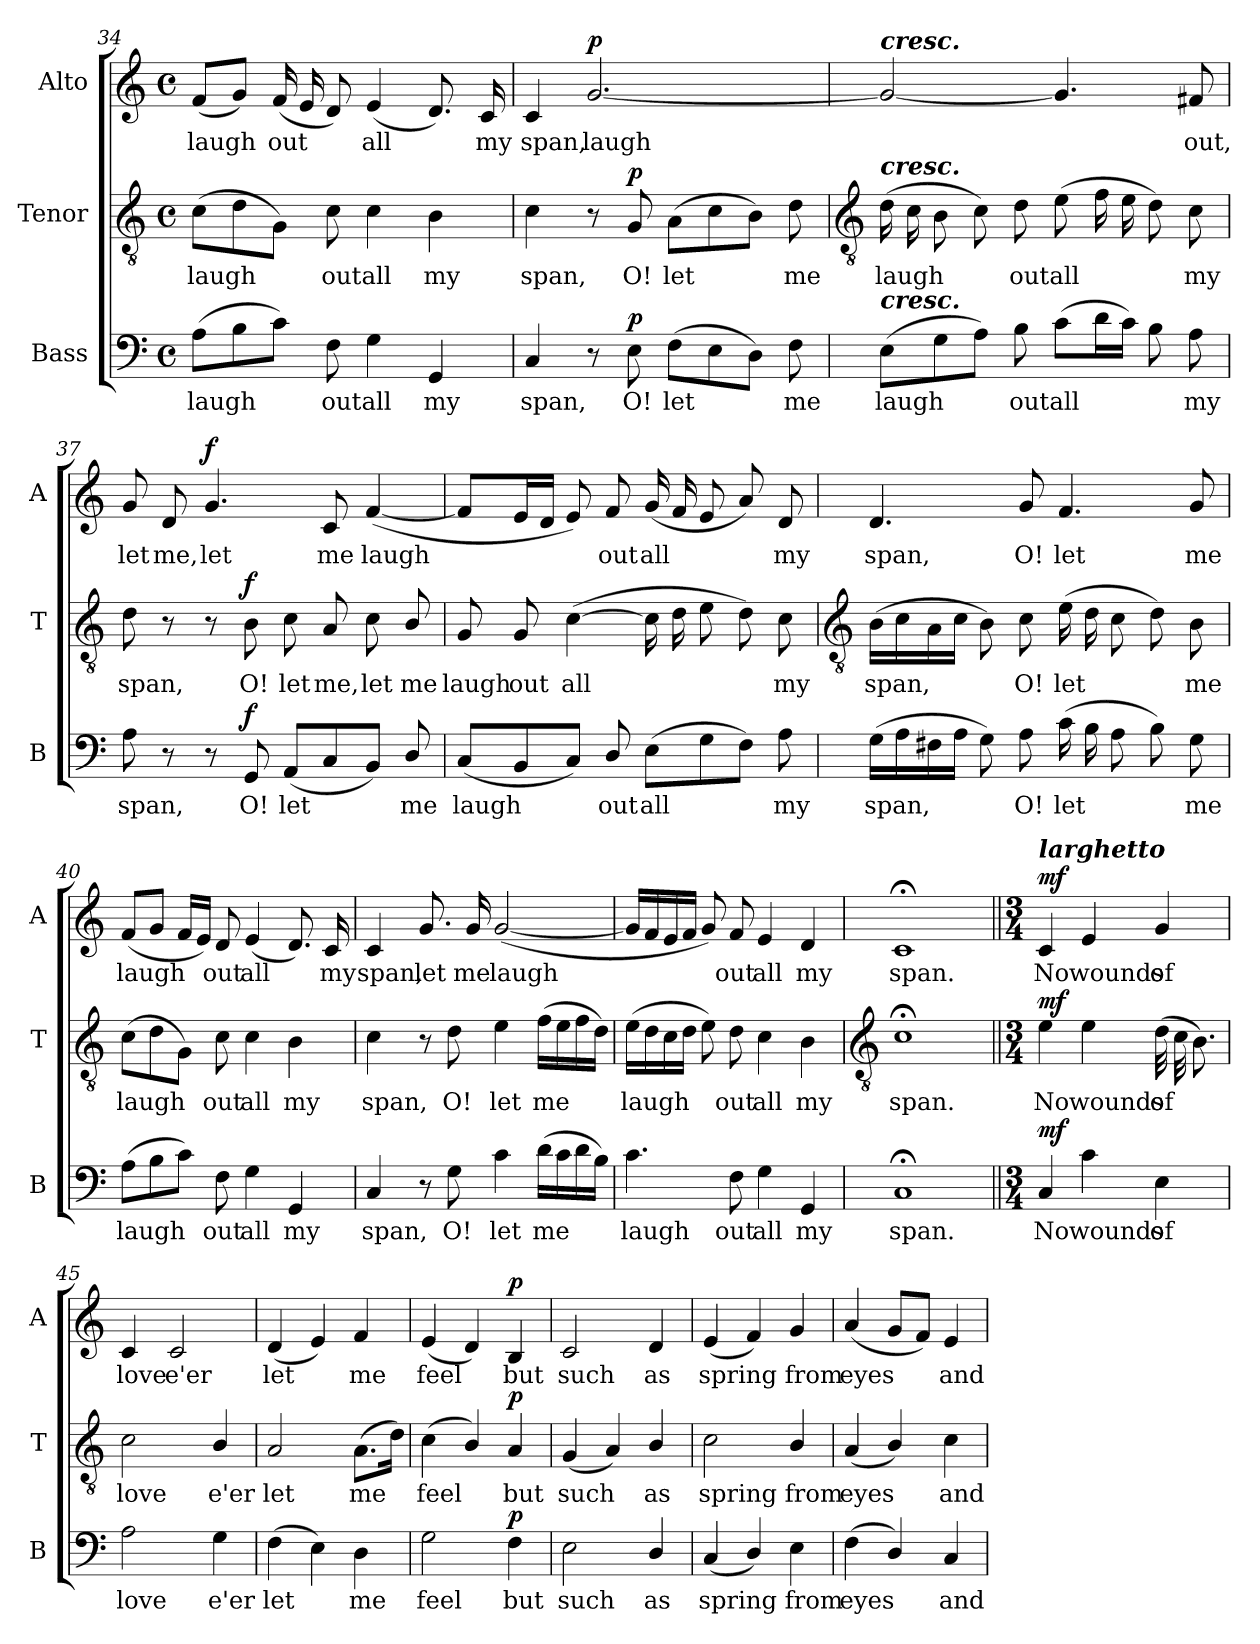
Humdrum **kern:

**kern	**text	**dynam	**kern	**text	**dynam	**kern	**text	**dynam
*part3	*part3	*part3	*part2	*part2	*part2	*part1	*part1	*part1
*staff3	*staff3	*staff3	*staff2	*staff2	*staff2	*staff1	*staff1	*staff1
*I"Bass	*	*	*I"Tenor	*	*	*I"Alto	*	*
*I'B	*	*	*I'T	*	*	*I'A	*	*
*clefF4	*	*	*clefGv2	*	*	*clefG2	*	*
*k[]	*	*	*k[]	*	*	*k[]	*	*
*C:	*	*	*C:	*	*	*C:	*	*
*M4/4	*	*	*M4/4	*	*	*M4/4	*	*
*met(c)	*	*	*met(c)	*	*	*met(c)	*	*
=34	=34	=34	=34	=34	=34	=34	=34	=34
!	!LO:LY:b	!	!	!LO:LY:b	!	!	!LO:LY:b	!
(>8AL	laugh	.	(>8cL	laugh	.	(<8fL	laugh	.
8B	.	.	8d	.	.	8gJ)	.	.
!	!	!	!	!	!	!	!LO:LY:b	!
8cJ)	.	.	8GJ)	.	.	(<16fLL	out	.
.	.	.	.	.	.	16e	.	.
!	!LO:LY:b	!	!	!LO:LY:b	!	!	!	!
8F	out	.	8c	out	.	8dJ)	.	.
!	!LO:LY:b	!	!	!LO:LY:b	!	!	!LO:LY:b	!
4G	all	.	4c	all	.	(<4e	all	.
!	!LO:LY:b	!	!	!LO:LY:b	!	!	!	!
4GG	my	.	4B	my	.	8.d)	.	.
!	!	!	!	!	!	!	!LO:LY:b	!
.	.	.	.	.	.	16c	my	.
=35	=35	=35	=35	=35	=35	=35	=35	=35
!	!LO:LY:b	!	!	!LO:LY:b	!	!	!LO:LY:b	!
4C	span,	.	4c	span,	.	4c	span,	.
!	!	!	!	!	!	!	!LO:LY:b	!LO:DY:b
8r	.	.	8r	.	.	[2.g	laugh	p
!	!LO:LY:b	!LO:DY:b	!	!LO:LY:b	!LO:DY:b	!	!	!
8E	O!	p	8G	O!	p	.	.	.
!	!LO:LY:b	!	!	!LO:LY:b	!	!	!	!
(>8FL	let	.	(>8AL	let	.	.	.	.
8E	.	.	8c	.	.	.	.	.
8DJ)	.	.	8BJ)	.	.	.	.	.
!	!LO:LY:b	!	!	!LO:LY:b	!	!	!	!
8F	me	.	8d	me	.	.	.	.
!!LO:LB:g=z
=36	=36	=36	=36	=36	=36	=36	=36	=36
*	*	*	*clefGv2	*	*	*	*	*
!	!	!	!	!	!	!LO:TX:a:Bi:t=cresc.	!	!
!	!	!	!LO:TX:a:Bi:t=cresc.	!	!	!	!	!
!LO:TX:a:Bi:t=cresc.	!	!	!	!	!	!	!	!
!	!LO:LY:b	!	!	!LO:LY:b	!	!	!	!
(>8EL	laugh	.	(>16dLL	laugh	.	2g_	.	.
.	.	.	16c	.	.	.	.	.
8G	.	.	8BJ	.	.	.	.	.
8AJ)	.	.	8c)	.	.	.	.	.
!	!LO:LY:b	!	!	!LO:LY:b	!	!	!	!
8B	out	.	8d	out	.	.	.	.
!	!LO:LY:b	!	!	!LO:LY:b	!	!	!	!
(>8cL	all	.	(>8eL	all	.	4.g]	.	.
16dL	.	.	16fL	.	.	.	.	.
16cJJ)	.	.	16eJJ	.	.	.	.	.
8B	.	.	8d)	.	.	.	.	.
!	!LO:LY:b	!	!	!LO:LY:b	!	!	!LO:LY:b	!
8A	my	.	8c	my	.	8f#X	out,	.
=37	=37	=37	=37	=37	=37	=37	=37	=37
!	!LO:LY:b	!	!	!LO:LY:b	!	!	!LO:LY:b	!
8A	span,	.	8d	span,	.	8g	let	.
!	!	!	!	!	!	!	!LO:LY:b	!
8r	.	.	8r	.	.	8d	me,	.
!	!	!	!	!	!	!	!LO:LY:b	!LO:DY:b
8r	.	.	8r	.	.	4.g	let	f
!	!LO:LY:b	!LO:DY:b	!	!LO:LY:b	!LO:DY:b	!	!	!
8GG	O!	f	8B	O!	f	.	.	.
!	!LO:LY:b	!	!	!LO:LY:b	!	!	!	!
(<8AAL	let	.	8c	let	.	.	.	.
!	!	!	!	!LO:LY:b	!	!	!LO:LY:b	!
8C	.	.	8A	me,	.	8c	me	.
!	!	!	!	!LO:LY:b	!	!	!LO:LY:b	!
8BBJ)	.	.	8c	let	.	(<[4f	laugh	.
!	!LO:LY:b	!	!	!LO:LY:b	!	!	!	!
8D/	me	.	8B/	me	.	.	.	.
=38	=38	=38	=38	=38	=38	=38	=38	=38
!	!LO:LY:b	!	!	!LO:LY:b	!	!	!	!
(<8CL	laugh	.	8G	laugh	.	8fL]	.	.
!	!	!	!	!LO:LY:b	!	!	!	!
8BB	.	.	8G	out	.	16eL	.	.
.	.	.	.	.	.	16dJJ	.	.
!	!	!	!	!LO:LY:b	!	!	!	!
8CJ)	.	.	(>[4c	all	.	8e)	.	.
!	!LO:LY:b	!	!	!	!	!	!LO:LY:b	!
8D/	out	.	.	.	.	8f	out	.
!	!LO:LY:b	!	!	!	!	!	!LO:LY:b	!
(>8EL	all	.	16cLL]	.	.	(<16gLL	all	.
.	.	.	16d	.	.	16f	.	.
8G	.	.	8eJ	.	.	8eJ	.	.
8FJ)	.	.	8d)	.	.	8a)	.	.
!	!LO:LY:b	!	!	!LO:LY:b	!	!	!LO:LY:b	!
8A	my	.	8c	my	.	8d	my	.
!!LO:LB:g=z
=39	=39	=39	=39	=39	=39	=39	=39	=39
*	*	*	*clefGv2	*	*	*	*	*
!	!LO:LY:b	!	!	!LO:LY:b	!	!	!LO:LY:b	!
(>16GLL	span,	.	(>16BLL	span,	.	4.d	span,	.
16A	.	.	16c	.	.	.	.	.
16F#X	.	.	16A	.	.	.	.	.
16AJJ	.	.	16cJJ	.	.	.	.	.
8G)	.	.	8B)	.	.	.	.	.
!	!LO:LY:b	!	!	!LO:LY:b	!	!	!LO:LY:b	!
8A	O!	.	8c	O!	.	8g	O!	.
!	!LO:LY:b	!	!	!LO:LY:b	!	!	!LO:LY:b	!
(>16cLL	let	.	(>16eLL	let	.	4.f	let	.
16B	.	.	16d	.	.	.	.	.
8AJ	.	.	8cJ	.	.	.	.	.
8B)	.	.	8d)	.	.	.	.	.
!	!LO:LY:b	!	!	!LO:LY:b	!	!	!LO:LY:b	!
8G	me	.	8B	me	.	8g	me	.
=40	=40	=40	=40	=40	=40	=40	=40	=40
!	!LO:LY:b	!	!	!LO:LY:b	!	!	!LO:LY:b	!
(>8AL	laugh	.	(>8cL	laugh	.	(<8fL	laugh	.
8B	.	.	8d	.	.	8gJ	.	.
8cJ)	.	.	8GJ)	.	.	16fLL	.	.
.	.	.	.	.	.	16eJJ)	.	.
!	!LO:LY:b	!	!	!LO:LY:b	!	!	!LO:LY:b	!
8F	out	.	8c	out	.	8d	out	.
!	!LO:LY:b	!	!	!LO:LY:b	!	!	!LO:LY:b	!
4G	all	.	4c	all	.	(<4e	all	.
!	!LO:LY:b	!	!	!LO:LY:b	!	!	!	!
4GG	my	.	4B	my	.	8.d)	.	.
!	!	!	!	!	!	!	!LO:LY:b	!
.	.	.	.	.	.	16c	my	.
=41	=41	=41	=41	=41	=41	=41	=41	=41
!	!LO:LY:b	!	!	!LO:LY:b	!	!	!LO:LY:b	!
4C	span,	.	4c	span,	.	4c	span,	.
!	!	!	!	!	!	!	!LO:LY:b	!
8r	.	.	8r	.	.	8.g	let	.
!	!LO:LY:b	!	!	!LO:LY:b	!	!	!	!
8G	O!	.	8d	O!	.	.	.	.
!	!	!	!	!	!	!	!LO:LY:b	!
.	.	.	.	.	.	16g	me	.
!	!LO:LY:b	!	!	!LO:LY:b	!	!	!LO:LY:b	!
4c	let	.	4e	let	.	(<[2g	laugh	.
!	!LO:LY:b	!	!	!LO:LY:b	!	!	!	!
(>16dLL	me	.	(>16fLL	me	.	.	.	.
16c	.	.	16e	.	.	.	.	.
16d	.	.	16f	.	.	.	.	.
16BJJ)	.	.	16dJJ)	.	.	.	.	.
=42	=42	=42	=42	=42	=42	=42	=42	=42
!	!LO:LY:b	!	!	!LO:LY:b	!	!	!	!
4.c	laugh	.	(>16eLL	laugh	.	16gLL]	.	.
.	.	.	16d	.	.	16f	.	.
.	.	.	16c	.	.	16e	.	.
.	.	.	16dJJ	.	.	16fJJ	.	.
.	.	.	8e)	.	.	8g)	.	.
!	!LO:LY:b	!	!	!LO:LY:b	!	!	!LO:LY:b	!
8F	out	.	8d	out	.	8f	out	.
!	!LO:LY:b	!	!	!LO:LY:b	!	!	!LO:LY:b	!
4G	all	.	4c	all	.	4e	all	.
!	!LO:LY:b	!	!	!LO:LY:b	!	!	!LO:LY:b	!
4GG	my	.	4B	my	.	4d	my	.
!!LO:LB:g=z
=43	=43	=43	=43	=43	=43	=43	=43	=43
*	*	*	*clefGv2	*	*	*	*	*
!	!LO:LY:b	!	!	!LO:LY:b	!	!	!LO:LY:b	!
1C;<	span.	.	1c;<	span.	.	1c;<	span.	.
=44||	=44||	=44||	=44||	=44||	=44||	=44||	=44||	=44||
*M3/4	*	*	*M3/4	*	*	*M3/4	*	*
*	*	*	*	*	*	*MM80	*	*
!	!	!	!	!	!	!LO:TX:a:Bi:t=larghetto	!	!
!	!LO:LY:b	!LO:DY:b	!	!LO:LY:b	!LO:DY:b	!	!LO:LY:b	!LO:DY:b
4C	No	mf	4e	No	mf	4c	No	mf
!	!LO:LY:b	!	!	!LO:LY:b	!	!	!LO:LY:b	!
4c	wounds	.	4e	wounds	.	4e	wounds	.
!	!LO:LY:b	!	!	!LO:LY:b	!	!	!LO:LY:b	!
4E	of	.	(>32dLLL	of	.	4g	of	.
.	.	.	32c	.	.	.	.	.
.	.	.	8.BJ)	.	.	.	.	.
=45	=45	=45	=45	=45	=45	=45	=45	=45
!	!LO:LY:b	!	!	!LO:LY:b	!	!	!LO:LY:b	!
2A	love	.	2c	love	.	4c	love	.
!	!	!	!	!	!	!	!LO:LY:b	!
.	.	.	.	.	.	2c	e'er	.
!	!LO:LY:b	!	!	!LO:LY:b	!	!	!	!
4G	e'er	.	4B/	e'er	.	.	.	.
=46	=46	=46	=46	=46	=46	=46	=46	=46
!	!LO:LY:b	!	!	!LO:LY:b	!	!	!LO:LY:b	!
(>4F	let	.	2A	let	.	(<4d	let	.
4E)	.	.	.	.	.	4e)	.	.
!	!LO:LY:b	!	!	!LO:LY:b	!	!	!LO:LY:b	!
4D	me	.	(>8.AL	me	.	4f	me	.
.	.	.	16dJ)	.	.	.	.	.
=47	=47	=47	=47	=47	=47	=47	=47	=47
!	!LO:LY:b	!	!	!LO:LY:b	!	!	!LO:LY:b	!
2G	feel	.	(<4c	feel	.	(<4e	feel	.
.	.	.	4B/)	.	.	4d)	.	.
!	!LO:LY:b	!LO:DY:b	!	!LO:LY:b	!LO:DY:b	!	!LO:LY:b	!LO:DY:b
4F	but	p	4A	but	p	4B	but	p
=48	=48	=48	=48	=48	=48	=48	=48	=48
!	!LO:LY:b	!	!	!LO:LY:b	!	!	!LO:LY:b	!
2E	such	.	(<4G	such	.	2c	such	.
.	.	.	4A)	.	.	.	.	.
!	!LO:LY:b	!	!	!LO:LY:b	!	!	!LO:LY:b	!
4D/	as	.	4B/	as	.	4d	as	.
=49	=49	=49	=49	=49	=49	=49	=49	=49
!	!LO:LY:b	!	!	!LO:LY:b	!	!	!LO:LY:b	!
(<4C	spring	.	2c	spring	.	(<4e	spring	.
4D/)	.	.	.	.	.	4f)	.	.
!	!LO:LY:b	!	!	!LO:LY:b	!	!	!LO:LY:b	!
4E	from	.	4B/	from	.	4g	from	.
=50	=50	=50	=50	=50	=50	=50	=50	=50
!	!LO:LY:b	!	!	!LO:LY:b	!	!	!LO:LY:b	!
(<4F	eyes	.	(<4A	eyes	.	(<4a	eyes	.
4D/)	.	.	4B/)	.	.	8gL	.	.
.	.	.	.	.	.	8fJ)	.	.
!	!LO:LY:b	!	!	!LO:LY:b	!	!	!LO:LY:b	!
4C	and	.	4c	and	.	4e	and	.
=	=	=	=	=	=	=	=	=
*-	*-	*-	*-	*-	*-	*-	*-	*-
